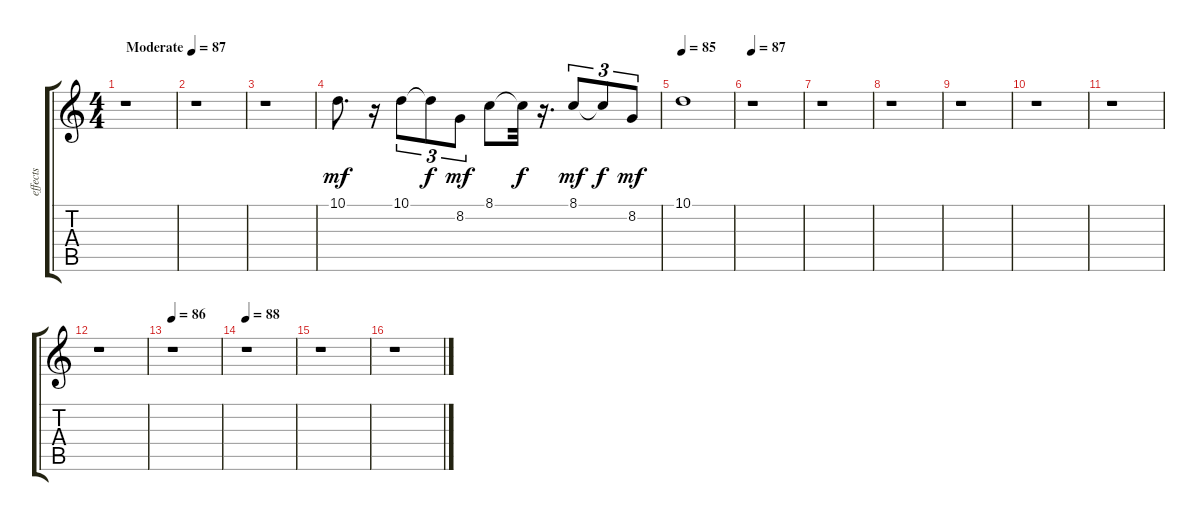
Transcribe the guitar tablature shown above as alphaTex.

\track ("effects" "effects") {instrument vibraphone}
\staff {score tabs}
\tuning (E4 B3 G3 D3 A2 E2) {hide}
\ts (4 4)
\tempo (87 "Moderate")
\clef g2
\ks c
r.1{dy mf instrument vibraphone} |
r.1 |
r.1 |
10.1.8{d} r.16 10.1.8{tu (3 2)} 10.1{t}.8{tu (3 2) dy f} 8.2.8{tu (3 2) dy mf} 8.1.8 8.1{t}.32{dy f} r.16{d} 8.1.8{tu (3 2) dy mf} 8.1{t}.8{tu (3 2) dy f} 8.2.8{tu (3 2) dy mf} |
\tempo 85
10.1.1 |
\tempo 87
r.1 |
r.1 |
r.1 |
r.1 |
r.1 |
r.1 |
r.1 |
\tempo 86
r.1 |
\tempo 88
r.1 |
r.1 |
r.1
